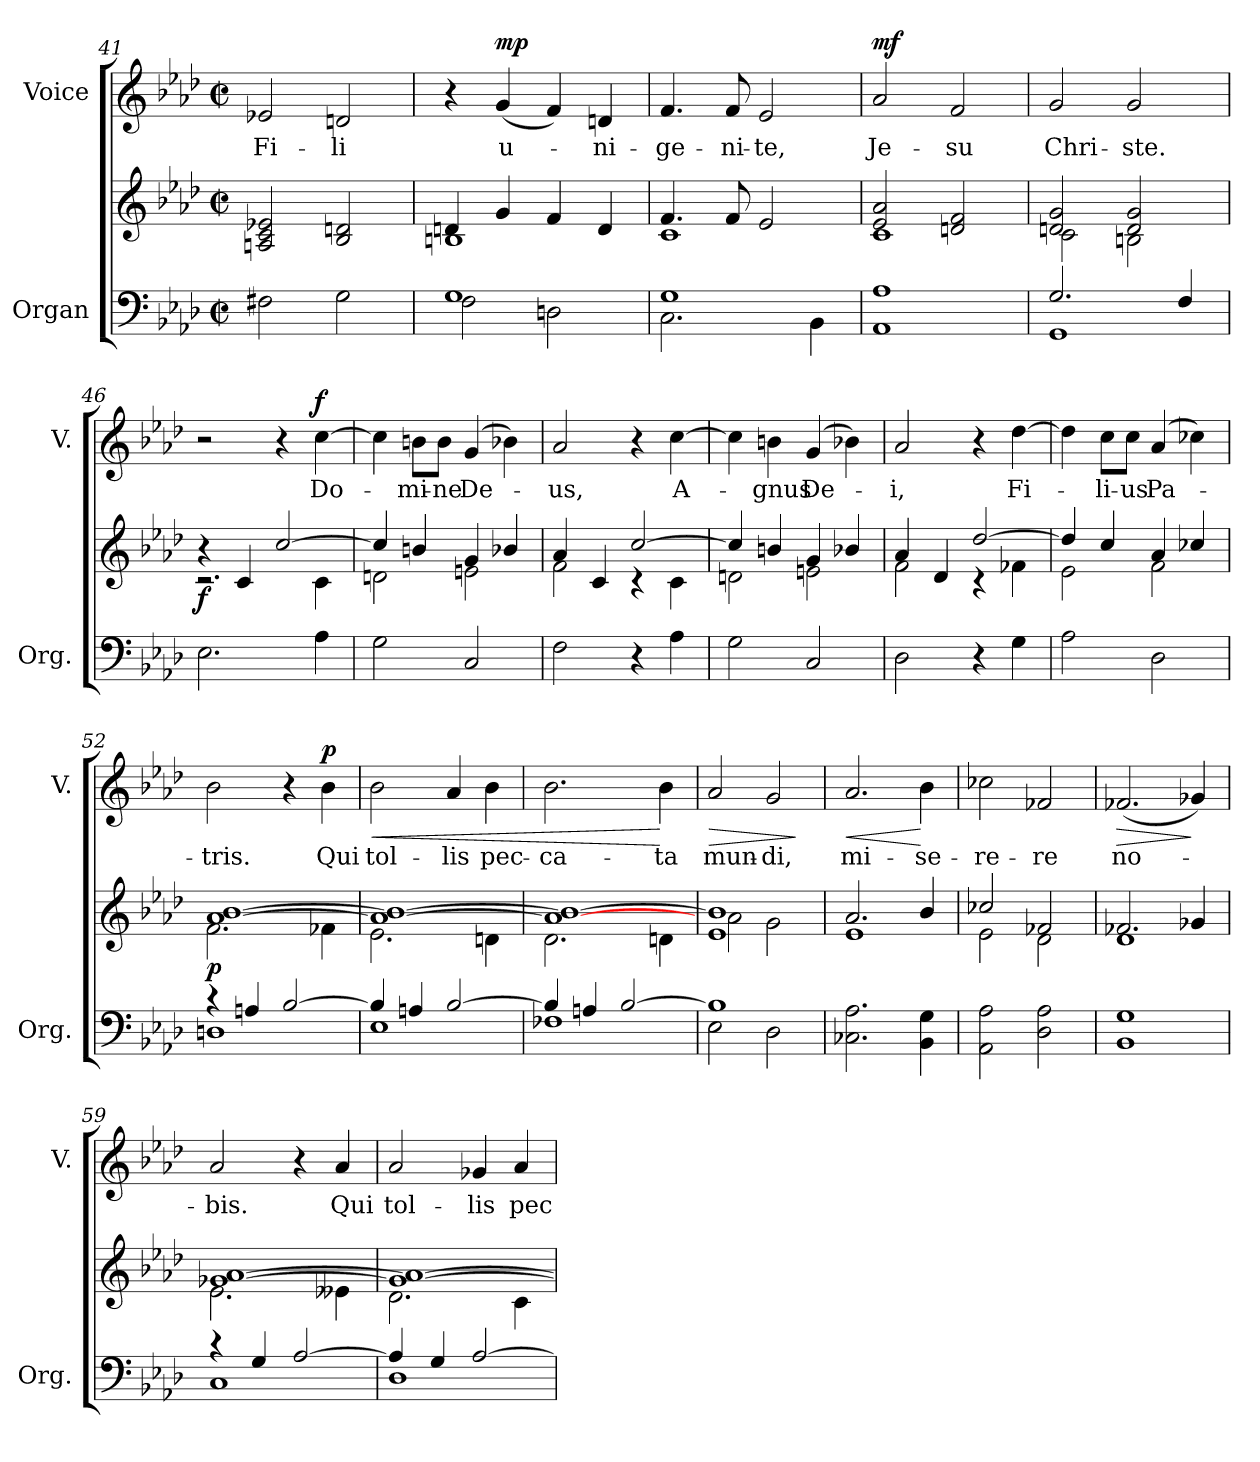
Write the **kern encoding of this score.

**kern	**kern	**dynam	**kern	**text	**dynam
*part2	*part2	*part2	*part1	*part1	*part1
*staff3	*staff2	*staff2/3	*staff1	*staff1	*staff1
*I"Organ	*	*	*I"Voice	*	*
*I'Org.	*	*	*I'V.	*	*
*clefF4	*clefG2	*	*clefG2	*	*
*k[b-e-a-d-]	*k[b-e-a-d-]	*	*k[b-e-a-d-]	*	*
*A-:	*A-:	*	*A-:	*	*
*M2/2	*M2/2	*	*M2/2	*	*
*met(c|)	*met(c|)	*	*met(c|)	*	*
=41	=41	=41	=41	=41	=41
!	!	!	!	!LO:LY:b	!
2F#X\	2An/ 2c/ 2e-X/	.	2e-X/	Fi-	.
!	!	!	!	!LO:LY:b	!
2G\	2B-/ 2dn/	.	2dn/	-li	.
=42	=42	=42	=42	=42	=42
*^	*^	*	*	*	*
1G	2F\	4dn/	1Bn	.	4r	.	.
!	!	!	!	!	!	!LO:LY:b	!LO:DY:a
.	.	4g/	.	.	(<4g/	u-	mp
.	2Dn\	4f/	.	.	4f/)	.	.
!	!	!	!	!	!	!LO:LY:b	!
.	.	4d/	.	.	4dn/	-ni-	.
=43	=43	=43	=43	=43	=43	=43	=43
!	!	!	!	!	!	!LO:LY:b	!
1G	2.C\	4.f/	1c	.	4.f/	-ge-	.
!	!	!	!	!	!	!LO:LY:b	!
.	.	8f/	.	.	8f/	-ni-	.
!	!	!	!	!	!	!LO:LY:b	!
.	.	2e-/	.	.	2e-/	-te,	.
.	4BB-\	.	.	.	.	.	.
=44	=44	=44	=44	=44	=44	=44	=44
!	!	!	!	!	!	!LO:LY:b	!LO:DY:a
*v	*v	*	*	*	*	*	*
1AA- 1A-	2e-/ 2a-/	1c	.	2a-/	Je-	mf
!	!	!	!	!	!LO:LY:b	!
.	2dn/ 2f/	.	.	2f/	-su	.
=45	=45	=45	=45	=45	=45	=45
*^	*	*	*	*	*	*
!	!	!	!	!	!	!LO:LY:b	!
2.G/	1GG	2dn/ 2g/	2c\	.	2g/	Chri-	.
!	!	!	!	!	!	!LO:LY:b	!
.	.	2d/ 2g/	2Bn\	.	2g/	-ste.	.
4F/	.	.	.	.	.	.	.
*v	*v	*	*	*	*	*	*
!!LO:PB:g=z
=46	=46	=46	=46	=46	=46	=46
!	!	!	!LO:DY:b	!	!	!
2.E-\	4ra	2.rc	f	2r	.	.
.	4c/	.	.	.	.	.
.	[>2cc/	.	.	4r	.	.
!	!	!	!	!	!LO:LY:b	!LO:DY:a
4A-\	.	4c\	.	[4cc\	Do-	f
=47	=47	=47	=47	=47	=47	=47
2G\	4cc/]	2dn\	.	4cc\]	.	.
!	!	!	!	!	!LO:LY:b	!
.	4bn/	.	.	8bn\L	-mi-	.
!	!	!	!	!	!LO:LY:b	!
.	.	.	.	8b\J	-ne	.
!	!	!	!	!	!LO:LY:b	!
2C/	4g/	2en\	.	(>4g/	De-	.
.	4b-X/	.	.	4b-X\)	.	.
=48	=48	=48	=48	=48	=48	=48
!	!	!	!	!	!LO:LY:b	!
2F\	4a-/	2f\	.	2a-/	-us,	.
.	4c/	.	.	.	.	.
4r	[>2cc/	4rc	.	4r	.	.
!	!	!	!	!	!LO:LY:b	!
4A-\	.	4c\	.	[4cc\	A-	.
=49	=49	=49	=49	=49	=49	=49
2G\	4cc/]	2dn\	.	4cc\]	.	.
!	!	!	!	!	!LO:LY:b	!
.	4bn/	.	.	4bn\	-gnus	.
!	!	!	!	!	!LO:LY:b	!
2C/	4g/	2en\	.	(>4g/	De-	.
.	4b-X/	.	.	4b-X\)	.	.
=50	=50	=50	=50	=50	=50	=50
!	!	!	!	!	!LO:LY:b	!
2D-\	4a-/	2f\	.	2a-/	-i,	.
.	4d-/	.	.	.	.	.
4r	[>2dd-/	4rc	.	4r	.	.
!	!	!	!	!	!LO:LY:b	!
4G\	.	4f-X\	.	[4dd-\	Fi-	.
=51	=51	=51	=51	=51	=51	=51
2A-\	4dd-/]	2e-\	.	4dd-\]	.	.
!	!	!	!	!	!LO:LY:b	!
.	4cc/	.	.	8cc\L	-li-	.
!	!	!	!	!	!LO:LY:b	!
.	.	.	.	8cc\J	-us	.
!	!	!	!	!	!LO:LY:b	!
2D-\	4a-/	2f\	.	(>4a-/	Pa-	.
.	4cc-X/	.	.	4cc-X\)	.	.
!!LO:LB:g=z
=52	=52	=52	=52	=52	=52	=52
*^	*	*	*	*	*	*
!	!	!	!	!LO:DY:b	!	!LO:LY:b	!
4rc	1Dn	[>1a- [>1b-	2.f\	p	2b-\	-tris.	.
4An/	.	.	.	.	.	.	.
[>2B-/	.	.	.	.	4r	.	.
!	!	!	!	!	!	!LO:LY:b	!LO:DY:a
.	.	.	4f-X\	.	4b-\	Qui	p
=53	=53	=53	=53	=53	=53	=53	=53
!	!	!	!	!	!	!LO:LY:b	!LO:HP:b
4B-/]	1E-	1a-_ 1b-_	2.e-\	.	2b-\	tol-	<
4An/	.	.	.	.	.	.	.
!	!	!	!	!	!	!LO:LY:b	!
[>2B-/	.	.	.	.	4a-/	-lis	.
!	!	!	!	!	!	!LO:LY:b	!
.	.	.	4dn\	.	4b-\	pec-	.
=54	=54	=54	=54	=54	=54	=54	=54
!	!	!	!	!	!	!LO:LY:b	!
4B-/]	1F-X	1a-_ 1b-_	2.d-\	.	2.b-\	-ca-	.
4An/	.	.	.	.	.	.	.
[>2B-/	.	.	.	.	.	.	.
!	!	!	!	!	!	!LO:LY:b	!
.	.	.	4dn\	.	4b-\	-ta	[
=55	=55	=55	=55	=55	=55	=55	=55
!	!	!	!	!	!	!LO:LY:b	!LO:HP:b
1B-]	2E-\	1e- 1b-]	2a-\	.	2a-/	mun-	>
!	!	!	!	!	!	!LO:LY:b	!
.	2D-\	.	2g\	.	2g/	-di,	.
*v	*v	*	*	*	*	*	*
*	*v	*v	*	*	*	*
.	.	.	.	.	]
=56	=56	=56	=56	=56	=56
*	*^	*	*	*	*
!	!	!	!	!	!LO:LY:b	!LO:HP:b
2.C-X\ 2.A-\	2.a-/	1e-	.	2.a-/	mi-	<
!	!	!	!	!	!LO:LY:b	!
4BB-\ 4G\	4b-/	.	.	4b-\	-se-	[
=57	=57	=57	=57	=57	=57	=57
!	!	!	!	!	!LO:LY:b	!
2AA-\ 2A-\	2cc-X/	2e-\	.	2cc-X\	-re-	.
!	!	!	!	!	!LO:LY:b	!
2D-\ 2A-\	2f-X/	2d-\	.	2f-X/	-re	.
=58	=58	=58	=58	=58	=58	=58
!	!	!	!	!	!LO:LY:b	!LO:HP:b
1BB- 1G	2.f-X/	1d-	.	(<2.f-X/	no-	>
.	4g-X/	.	.	4g-X/)	.	]
!!LO:LB:g=z
=59	=59	=59	=59	=59	=59	=59
*^	*	*	*	*	*	*
!	!	!	!	!	!	!LO:LY:b	!
4rc	1C	[>1g-X [>1a-	2.e-\	.	2a-/	-bis.	.
4G/	.	.	.	.	.	.	.
[>2A-/	.	.	.	.	4r	.	.
!	!	!	!	!	!	!LO:LY:b	!
.	.	.	4e--X\	.	4a-/	Qui	.
=60	=60	=60	=60	=60	=60	=60	=60
!	!	!	!	!	!	!LO:LY:b	!
4A-/]	1D-	1g-_ 1a-_	2.d-\	.	2a-/	tol-	.
4G/	.	.	.	.	.	.	.
!	!	!	!	!	!	!LO:LY:b	!
[>2A-/	.	.	.	.	4g-X/	-lis	.
!	!	!	!	!	!	!LO:LY:b	!
.	.	.	4c\	.	4a-/	pec-	.
*v	*v	*	*	*	*	*	*
*	*v	*v	*	*	*	*
=	=	=	=	=	=
*-	*-	*-	*-	*-	*-
